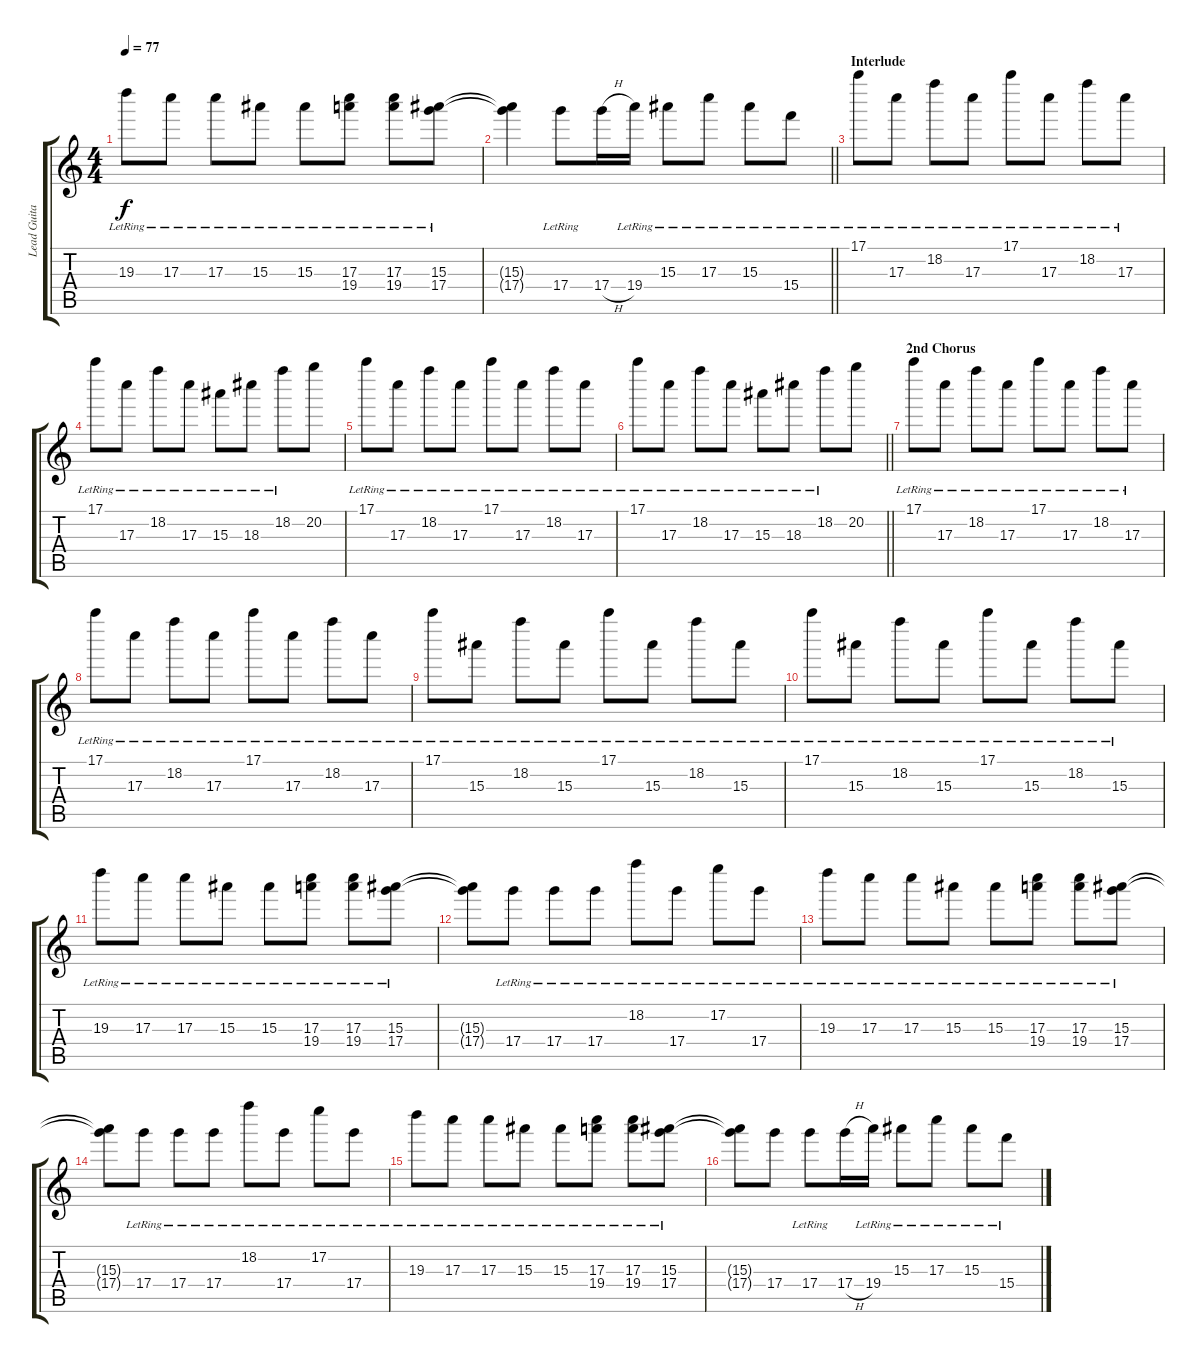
\track ("Lead Guitar 1" "Lead Guita") {instrument electricguitarjazz}
\staff {score tabs}
\tuning (E5 B4 G4 D4 A3 E3) {hide}
\ts (4 4)
\tempo 77
\clef g2
\ks c
19.3{lr}.8{dy f} 17.3{lr}.8 17.3{lr}.8 15.3{lr}.8 15.3{lr}.8 (17.3{lr} 19.4{lr}).8 (17.3{lr} 19.4{lr}).8 (15.3{lr} 17.4{lr}).8 |
\barLineRight lightlight
(15.3{t} 17.4{t}).4 17.4{lr}.8 17.4{h}.16 19.4{lr}.16 15.3{lr}.8 17.3{lr}.8 15.3{lr}.8 15.4{lr}.8 |
\section ("" "Interlude")
17.1{lr}.8 17.3{lr}.8 18.2{lr}.8 17.3{lr}.8 17.1{lr}.8 17.3{lr}.8 18.2{lr}.8 17.3{lr}.8 |
17.1{lr}.8 17.3{lr}.8 18.2{lr}.8 17.3{lr}.8 15.3{lr}.8 18.3{lr}.8 18.2{lr}.8 20.2.8 |
17.1{lr}.8 17.3{lr}.8 18.2{lr}.8 17.3{lr}.8 17.1{lr}.8 17.3{lr}.8 18.2{lr}.8 17.3{lr}.8 |
\barLineRight lightlight
17.1{lr}.8 17.3{lr}.8 18.2{lr}.8 17.3{lr}.8 15.3{lr}.8 18.3{lr}.8 18.2{lr}.8 20.2.8 |
\section ("" "2nd Chorus")
17.1{lr}.8 17.3{lr}.8 18.2{lr}.8 17.3{lr}.8 17.1{lr}.8 17.3{lr}.8 18.2{lr}.8 17.3{lr}.8 |
17.1{lr}.8 17.3{lr}.8 18.2{lr}.8 17.3{lr}.8 17.1{lr}.8 17.3{lr}.8 18.2{lr}.8 17.3{lr}.8 |
17.1{lr}.8 15.3{lr}.8 18.2{lr}.8 15.3{lr}.8 17.1{lr}.8 15.3{lr}.8 18.2{lr}.8 15.3{lr}.8 |
17.1{lr}.8 15.3{lr}.8 18.2{lr}.8 15.3{lr}.8 17.1{lr}.8 15.3{lr}.8 18.2{lr}.8 15.3{lr}.8 |
19.3{lr}.8 17.3{lr}.8 17.3{lr}.8 15.3{lr}.8 15.3{lr}.8 (17.3{lr} 19.4{lr}).8 (17.3{lr} 19.4{lr}).8 (15.3{lr} 17.4{lr}).8 |
(15.3{t} 17.4{t}).8 17.4{lr}.8 17.4{lr}.8 17.4{lr}.8 18.2{lr}.8 17.4{lr}.8 17.2{lr}.8 17.4{lr}.8 |
19.3{lr}.8 17.3{lr}.8 17.3{lr}.8 15.3{lr}.8 15.3{lr}.8 (17.3{lr} 19.4{lr}).8 (17.3{lr} 19.4{lr}).8 (15.3{lr} 17.4{lr}).8 |
(15.3{t} 17.4{t}).8 17.4{lr}.8 17.4{lr}.8 17.4{lr}.8 18.2{lr}.8 17.4{lr}.8 17.2{lr}.8 17.4{lr}.8 |
19.3{lr}.8 17.3{lr}.8 17.3{lr}.8 15.3{lr}.8 15.3{lr}.8 (17.3{lr} 19.4{lr}).8 (17.3{lr} 19.4{lr}).8 (15.3{lr} 17.4{lr}).8 |
(15.3{t} 17.4{t}).8 17.4.8 17.4{lr}.8 17.4{h}.16 19.4{lr}.16 15.3{lr}.8 17.3{lr}.8 15.3{lr}.8 15.4{lr}.8
